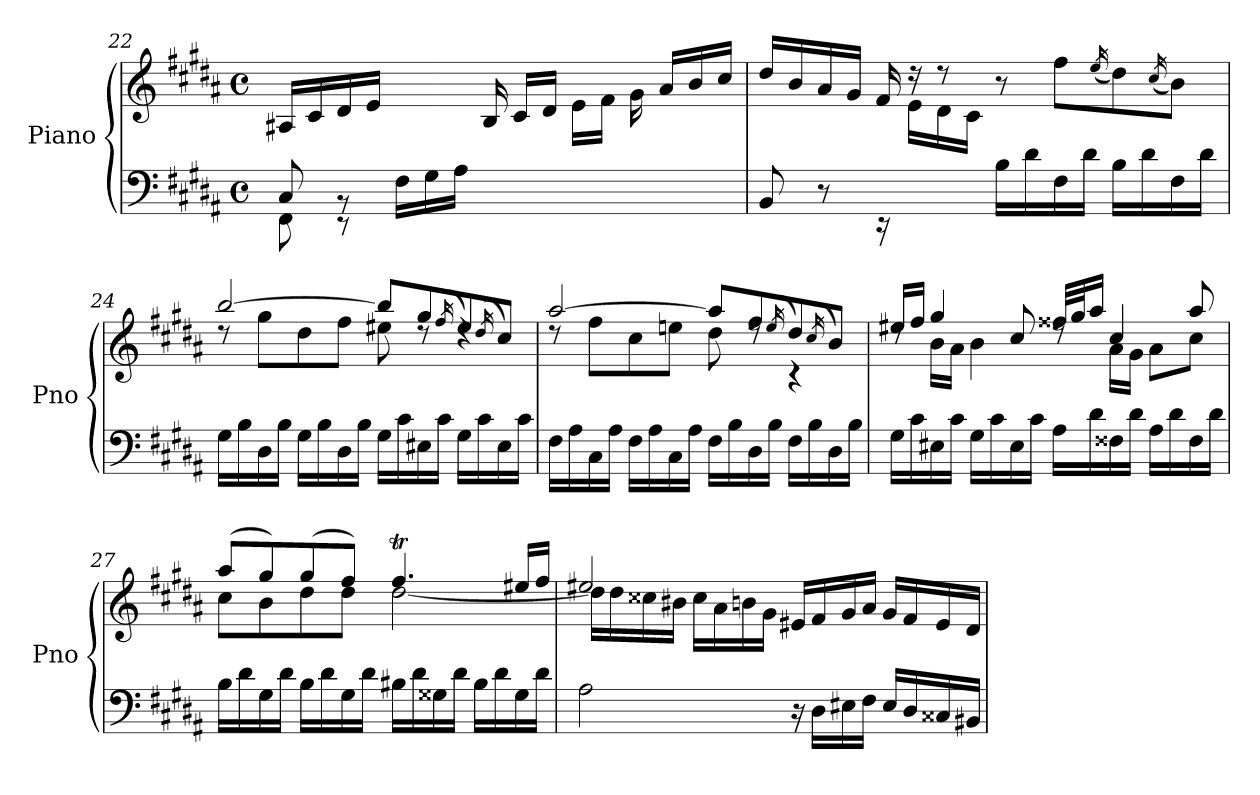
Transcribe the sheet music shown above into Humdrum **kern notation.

**kern	**kern
*part1	*part1
*staff2	*staff1
*I"Piano	*
*I'Pno	*
!!LO:LB:g=z
*clefF4	*clefG2
*k[f#c#g#d#a#]	*k[f#c#g#d#a#]
*M4/4	*M4/4
*met(c)	*met(c)
=22	=22
*^	*^
8C#/	8FF#\	16A#X/LL	8ryy
.	.	16c#/	.
*	*	*v	*v
8rBB	8r	16d#/
.	.	16e/JJ
16F#\LL	2.ryy	8.ryy
16G#\	.	.
16A#\JJ	.	.
8.ryy	.	16B/
.	.	16c#/LL
.	.	16d#/JJ
*	*	*^
8.ryy	.	8.ryy	16e\LL
.	.	.	16f#\JJ
.	.	.	16g#\
8.ryy	.	16a#/LL	8.ryy
.	.	16b/	.
.	.	16cc#/JJ	.
*v	*v	*	*
=23	=23	=23
8BB/	16dd#/LL	16ryy
*	*v	*v
.	16b/
8r	16a#/
.	16g#/JJ
16rEE	16f#/
*	*^
8.ryy	16rdd	16e\LL
.	8rdd	16d#\
.	.	16c#\JJ
16B\LL	8r	2ryy
16d#\	.	.
16F#\	8ff#\L	.
16d#\JJ	.	.
.	(16qee/	.
16B\LL	8dd#\)	.
16d#\	.	.
.	(16qcc#/	.
16F#\	8b\J)	.
16d#\JJ	.	.
=24	=24	=24
16G#\LL	[2bb/	8rdd
16B\	.	.
16D#\	.	8gg#\L
16B\JJ	.	.
16G#\LL	.	8dd#\
16B\	.	.
16D#\	.	8ff#\J
16B\JJ	.	.
16G#\LL	8bb/L]	8ee#X\
16c#\	.	.
16E#X\	8gg#/	8rdd
16c#\JJ	.	.
.	(>16qff#/	.
16G#\LL	8ee#/)	4rdd
16c#\	.	.
.	(>16qdd#/	.
16E#\	8cc#/J)	.
16c#\JJ	.	.
!!LO:LB:g=z	!!
=25	=25	=25
16F#\LL	[2aa#/	8rdd
16A#\	.	.
16C#\	.	8ff#\L
16A#\JJ	.	.
16F#\LL	.	8cc#\
16A#\	.	.
16C#\	.	8een\J
16A#\JJ	.	.
16F#\LL	8aa#/L]	8dd#\
16B\	.	.
16D#\	8ff#/	8rdd
16B\JJ	.	.
.	(>16qee/	.
16F#\LL	8dd#/)	4r
16B\	.	.
.	(>16qcc#/	.
16D#\	8b/J)	.
16B\JJ	.	.
=26	=26	=26
16G#\LL	16ee#X/LL	8rdd
16c#\	16ff#/JJ	.
16E#X\	4gg#/	16b\LL
16c#\JJ	.	16a#\JJ
16G#\LL	.	4b\
16c#\	.	.
16E#\	8cc#/	.
16c#\JJ	.	.
16A#\LL	32ff##X/LLL	8rdd
.	32gg#/J	.
16d#\	16aa#/JJ	.
16F##X\	4cc#/	16a#\LL
16d#\JJ	.	16g#\JJ
16A#\LL	.	8a#\L
16d#\	.	.
16F##\	8aa#/	8cc#\J
16d#\JJ	.	.
=27	=27	=27
16B\LL	(8aa#/L	8cc#\L
16d#\	.	.
16G#\	8gg#/)	8b\
16d#\JJ	.	.
16B\LL	(8gg#/	8dd#\
16d#\	.	.
16G#\	8ff#/J)	8dd#\J
16d#\JJ	.	.
16B#X\LL	4.ff#T/	[2dd#\
16d#\	.	.
16G##X\	.	.
16d#\JJ	.	.
16B#\LL	.	.
16d#\	.	.
16G##\	16ee#X/LL	.
16d#\JJ	16ff#/JJ	.
!!LO:PB:g=z	!!
=28	=28	=28
2A#\	2ee#X/	16dd#\LL]
.	.	16dd#\
.	.	16cc##X\
.	.	16b#X\JJ
.	.	16cc##\LL
.	.	16a#\
.	.	16bn\
.	.	16g#\JJ
16r	16e#X/LL	2ryy
16D#\LL	16f#/	.
16E#X\	16g#/	.
16F#\JJ	16a#/JJ	.
16E#/LL	16g#/LL	.
16D#/	16f#/	.
16C##X/	16e#/	.
16BB#X/JJ	16d#/JJ	.
*	*v	*v
=	=
*-	*-
